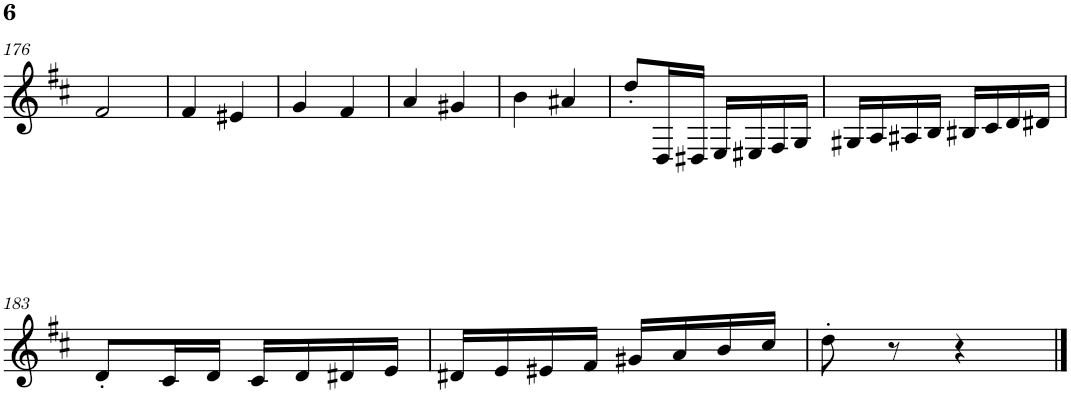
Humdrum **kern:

**kern
*part1
*staff1
*I"Hautbois
*I'Htbs.
!!LO:PB:g=z
*clefG2
*k[f#c#]
*M2/4
=176
2f#/
=177
4f#/
4e#X/
=178
4g/
4f#/
=179
4a/
4g#X/
=180
4b\
4a#X/
=181
8dd'/L
16D/L
16D#X/JJ
16E/LL
16E#X/
16F#/
16G/JJ
=182
16G#X/LL
16A/
16A#X/
16B/JJ
16B#X/LL
16c#/
16d/
16d#X/JJ
!!LO:LB:g=z
=183
8d'/L
16c#/L
16d/JJ
16c#/LL
16d/
16d#X/
16e/JJ
=184
16d#X/LL
16e/
16e#X/
16f#/JJ
16g#X/LL
16a/
16b/
16cc#/JJ
=185
8dd'\
8r
4r
==
*-
